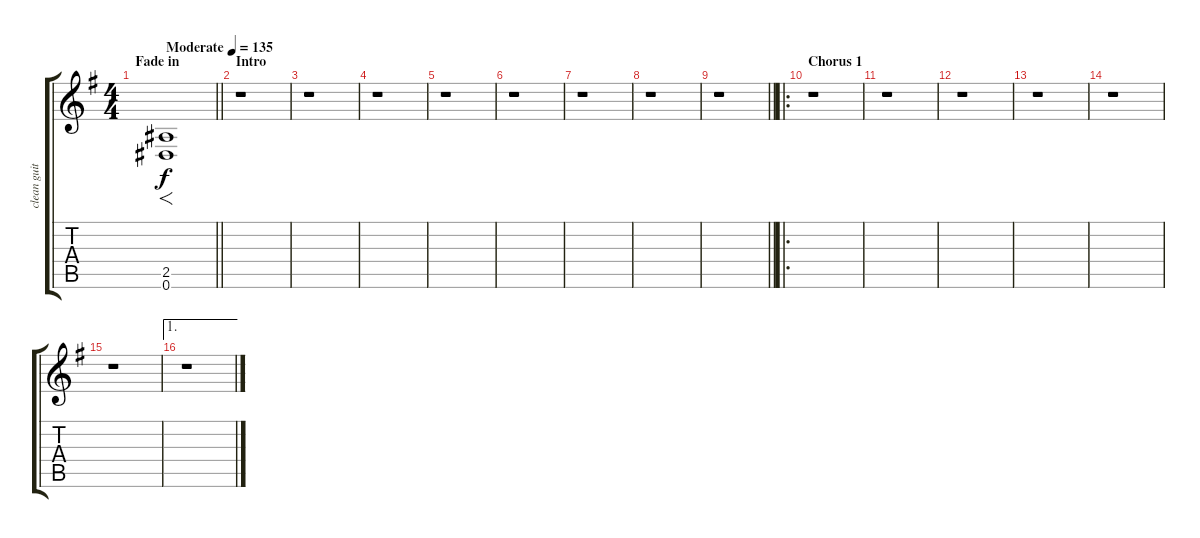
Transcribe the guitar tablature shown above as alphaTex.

\track ("clean guitar" "clean guit") {instrument electricguitarclean}
\staff {score tabs}
\tuning (Eb4 Bb3 Gb3 Db3 Ab2 Eb2) {hide}
\ts (4 4)
\section ("" "Fade in")
\tempo (135 "Moderate")
\clef g2
\barLineRight lightlight
\ks eminor
(2.5 0.6).1{f dy f instrument electricguitarclean} |
\section ("" "Intro")
r.1 |
r.1 |
r.1 |
r.1 |
r.1 |
r.1 |
r.1 |
\barLineRight lightlight
r.1 |
\ro
\section ("" "Chorus 1")
r.1 |
r.1 |
r.1 |
r.1 |
r.1 |
r.1 |
\ae 1
r.1
